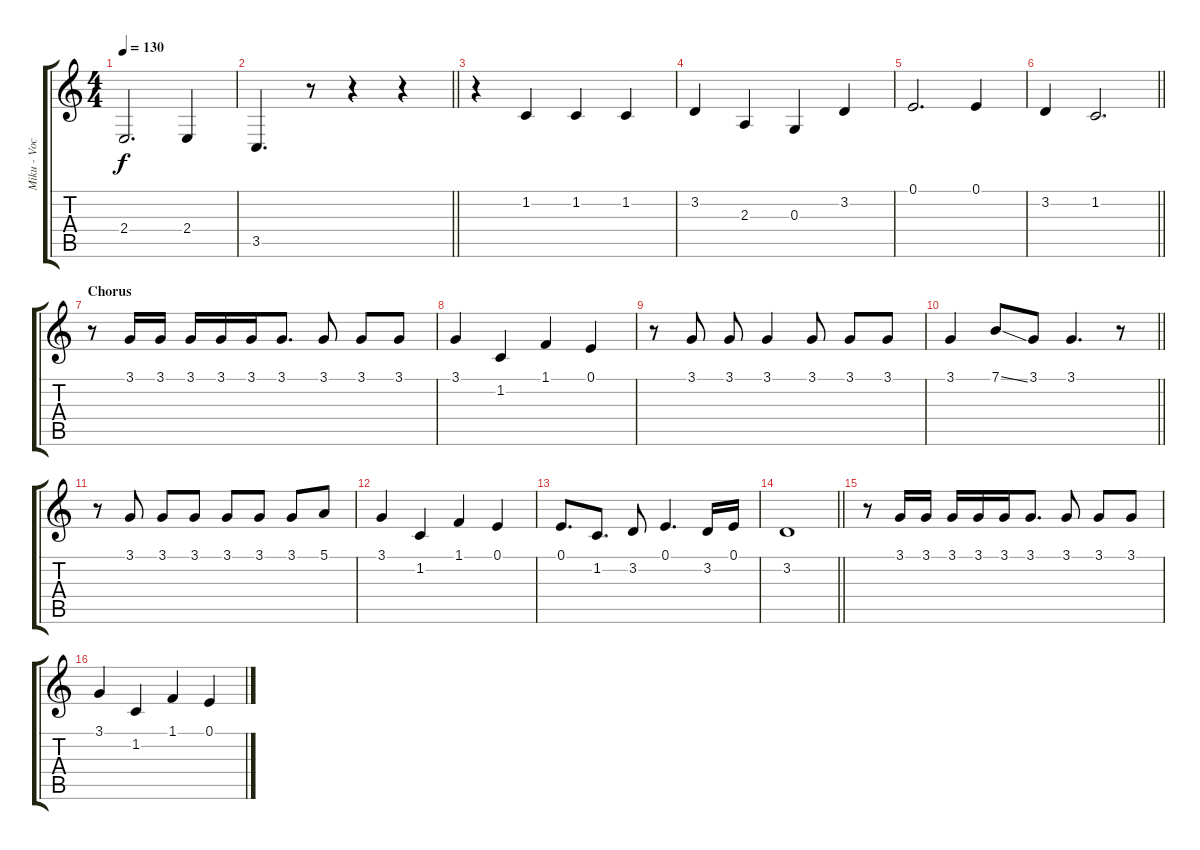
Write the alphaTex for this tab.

\track ("Miku - Vocals" "Miku - Voc") {instrument lead6voice}
\staff {score tabs}
\tuning (E4 B3 G3 D3 A2 E2) {hide}
\ts (4 4)
\tempo 130
\clef g2
\ks c
2.4.2{d dy f} 2.4.4 |
\barLineRight lightlight
3.5.4{d} r.8 r.4 r.4 |
r.4 1.2.4 1.2.4 1.2.4 |
3.2.4 2.3.4 0.3.4 3.2.4 |
0.1.2{d} 0.1.4 |
\barLineRight lightlight
3.2.4 1.2.2{d} |
\section ("" "Chorus")
r.8 3.1.16 3.1.16 3.1.16 3.1.16 3.1.16 3.1.8{d} 3.1.8 3.1.8 3.1.8 |
3.1.4 1.2.4 1.1.4 0.1.4 |
r.8 3.1.8 3.1.8 3.1.4 3.1.8 3.1.8 3.1.8 |
\barLineRight lightlight
3.1.4 7.1{ss}.8 3.1.8 3.1.4{d} r.8 |
r.8 3.1.8 3.1.8 3.1.8 3.1.8 3.1.8 3.1.8 5.1.8 |
3.1.4 1.2.4 1.1.4 0.1.4 |
0.1.8{d} 1.2.8{d} 3.2.8 0.1.4{d} 3.2.16 0.1.16 |
\barLineRight lightlight
3.2.1 |
\section ("" "")
r.8 3.1.16 3.1.16 3.1.16 3.1.16 3.1.16 3.1.8{d} 3.1.8 3.1.8 3.1.8 |
3.1.4 1.2.4 1.1.4 0.1.4
